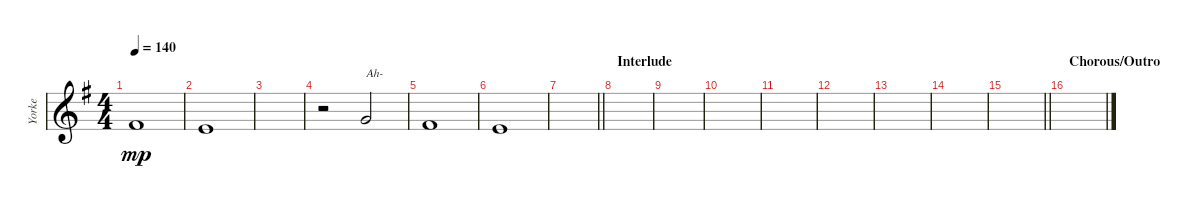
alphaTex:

\track ("Yorke" "Yorke") {instrument clarinet}
\staff {score}
\tuning (E4 B3 G3 D3 A2 E2) {hide}
\ts (4 4)
\tempo 140
\clef g2
\ks g
2.1.1{dy mp} |
0.1.1 |
|
r.2 3.1.2{txt "Ah-"} |
2.1.1 |
0.1.1 |
\barLineRight lightlight
|
\section ("" "Interlude")
|
|
|
|
|
|
|
\barLineRight lightlight
|
\section ("" "Chorous/Outro")
